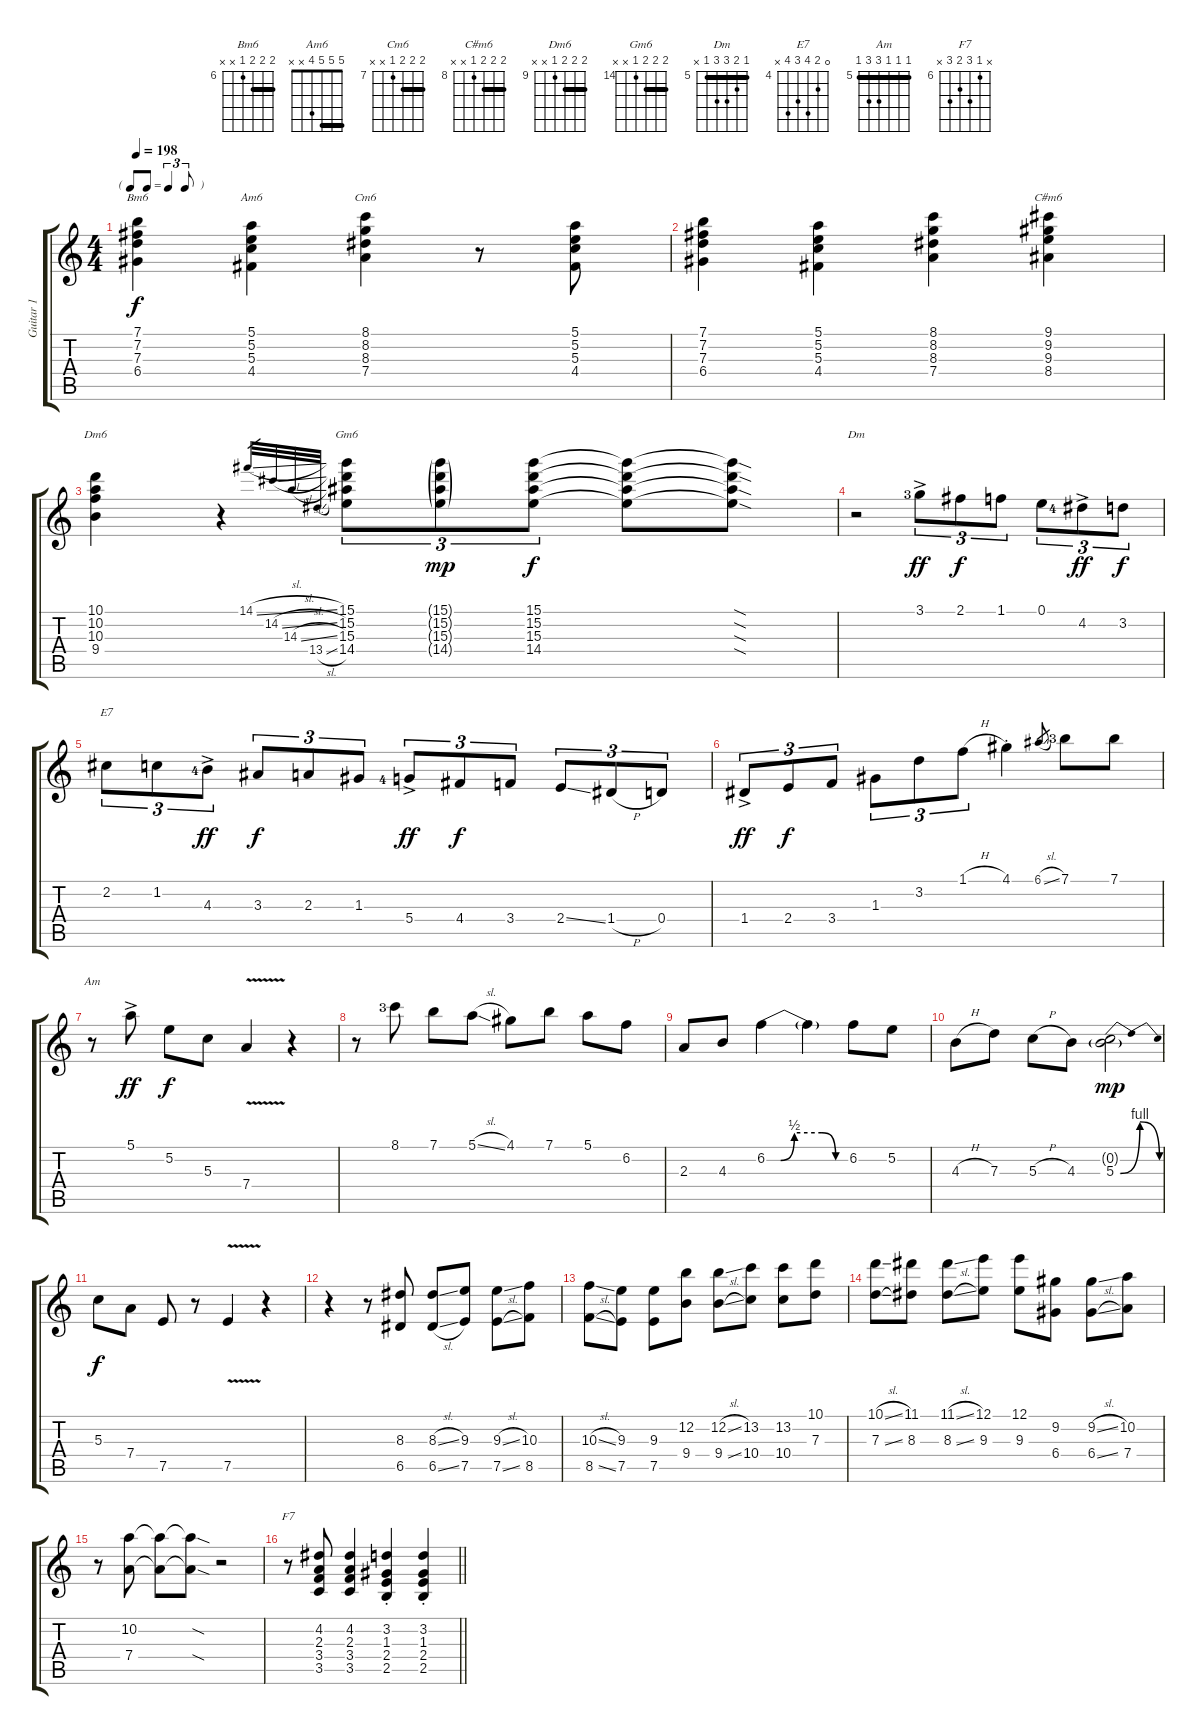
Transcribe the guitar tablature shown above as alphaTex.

\track ("Guitar 1" "Guitar 1") {instrument acousticguitarnylon}
\staff {score tabs}
\tuning (E4 B3 G3 D3 A2 E2) {hide}
\chord ("Bm6" 7 7 7 6 x x) {firstfret 6 barre 7}
\chord ("Am6" 5 5 5 4 x x) {barre 5}
\chord ("Cm6" 8 8 8 7 x x) {firstfret 7 barre 8}
\chord ("C#m6" 9 9 9 8 x x) {firstfret 8 barre 9}
\chord ("Dm6" 10 10 10 9 x x) {firstfret 9 barre 10}
\chord ("Gm6" 15 15 15 14 x x) {firstfret 14 barre 15}
\chord ("Dm" 5 6 7 7 5 x) {firstfret 5 barre 5}
\chord ("E7" 0 5 7 6 7 x) {firstfret 4}
\chord ("Am" 5 5 5 7 7 5) {firstfret 5 barre 5}
\chord ("F7" x 6 8 7 8 x) {firstfret 6}
\ts (4 4)
\tf triplet8th
\tempo 198
\clef g2
\ks c
(7.1 7.2 7.3 6.4).4{ch "Bm6" dy f} (5.1 5.2 5.3 4.4).4{ch "Am6"} (8.1 8.2 8.3 7.4).4{ch "Cm6"} r.8 (5.1 5.2 5.3 4.4).8 |
(7.1 7.2 7.3 6.4).4 (5.1 5.2 5.3 4.4).4 (8.1 8.2 8.3 7.4).4 (9.1 9.2 9.3 8.4).4{ch "C#m6"} |
(10.1 10.2 10.3 9.4).4{ch "Dm6"} r.4 14.1{sl}.32{gr} 14.2{sl}.32{gr} 14.3{sl}.32{gr} 13.4{sl}.32{gr} (15.1 15.2 15.3 14.4).8{tu (3 2) ch "Gm6"} (15.1{g} 15.2{g} 15.3{g} 14.4{g}).8{tu (3 2) dy mp} (15.1 15.2 15.3 14.4).8{tu (3 2) dy f} (15.1{t} 15.2{t} 15.3{t} 14.4{t}).8 (15.1{sod t} 15.2{sod t} 15.3{sod t} 14.4{sod t}).8 |
r.2{ch "Dm"} 3.1{ac lf 4}.8{tu (3 2) dy ff} 2.1.8{tu (3 2) dy f} 1.1.8{tu (3 2)} 0.1.8{tu (3 2)} 4.2{ac lf 5}.8{tu (3 2) dy ff} 3.2.8{tu (3 2) dy f} |
2.2.8{tu (3 2) ch "E7"} 1.2.8{tu (3 2)} 4.3{ac lf 5}.8{tu (3 2) dy ff} 3.3.8{tu (3 2) dy f} 2.3.8{tu (3 2)} 1.3.8{tu (3 2)} 5.4{ac lf 5}.8{tu (3 2) dy ff} 4.4.8{tu (3 2) dy f} 3.4.8{tu (3 2)} 2.4{ss}.8{tu (3 2)} 1.4{h}.8{tu (3 2)} 0.4.8{tu (3 2)} |
1.4{ac}.8{tu (3 2) dy ff} 2.4.8{tu (3 2) dy f} 3.4.8{tu (3 2)} 1.3.8{tu (3 2)} 3.2.8{tu (3 2)} 1.1{h}.8{tu (3 2)} 4.1{st}.4 6.1{sl}.8{gr} 7.1{lf 4}.8 7.1.8 |
r.8{ch "Am"} 5.1{ac}.8{dy ff} 5.2.8{dy f} 5.3.8 7.4{v}.4 r.4 |
r.8 8.1{lf 4}.8 7.1.8 5.1{sl}.8 4.1.8 7.1.8 5.1.8 6.2.8 |
2.3.8 4.3.8 6.2{be (custom 0 0 10 0 20 2 40 2 50 0 60 0)}.4 6.2{t}.4 6.2.8 5.2.8 |
4.3{h}.8 7.3.8 5.3{h}.8 4.3.8 (0.2{g} 5.3{be (bendrelease 0 0 15 4 45 4 60 0)}).2{dy mp} |
5.3.8{dy f} 7.4.8 7.5.8 r.8 7.5{v}.4 r.4 |
r.4 r.8 (8.3 6.5).8 (8.3{sl} 6.5{sl}).8 (9.3 7.5).8 (9.3{sl} 7.5{sl}).8 (10.3 8.5).8 |
(10.3{sl} 8.5{sl}).8 (9.3 7.5).8 (9.3 7.5).8 (12.2 9.4).8 (12.2{sl} 9.4{sl}).8 (13.2 10.4).8 (13.2 10.4).8 (10.1 7.3).8 |
(10.1{sl} 7.3{sl}).8 (11.1 8.3).8 (11.1{sl} 8.3{sl}).8 (12.1 9.3).8 (12.1 9.3).8 (9.2 6.4).8 (9.2{sl} 6.4{sl}).8 (10.2 7.4).8 |
r.8 (10.2 7.4).8 (10.2{t} 7.4{t}).8 (10.2{sod t} 7.4{sod t}).8 r.2 |
\barLineRight lightlight
r.8{ch "F7"} (4.2 2.3 3.4 3.5).8 (4.2 2.3 3.4 3.5).4 (3.2{st} 1.3{st} 2.4{st} 2.5{st}).4 (3.2{st} 1.3{st} 2.4{st} 2.5{st}).4
